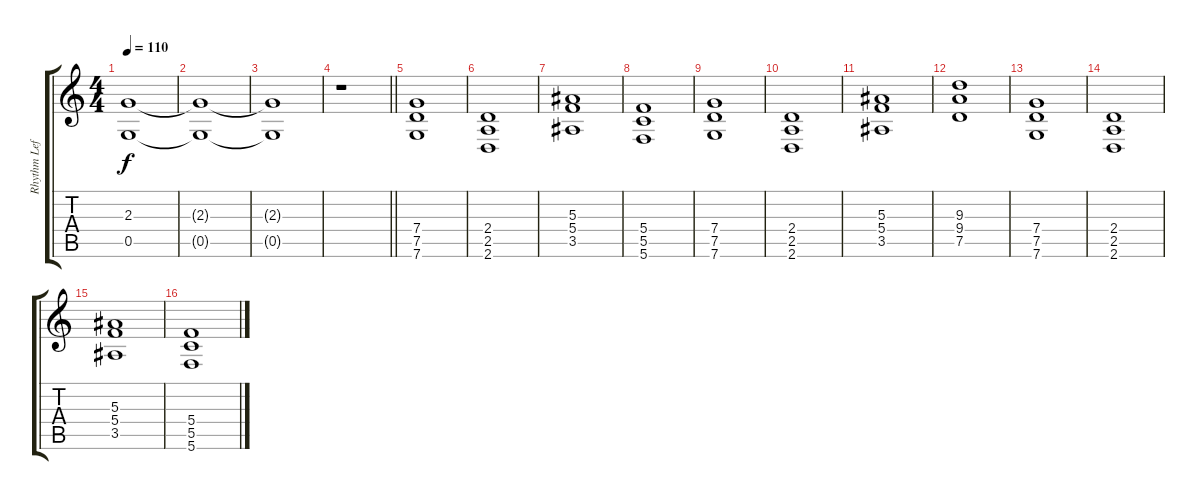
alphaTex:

\track ("Rhythm Left" "Rhythm Lef") {instrument distortionguitar}
\staff {score tabs}
\tuning (D4 A3 F3 C3 G2 C2) {hide}
\ts (4 4)
\tempo 110
\clef g2
\ks c
(2.3 0.5).1{dy f} |
(2.3{t} 0.5{t}).1 |
(2.3{t} 0.5{t}).1 |
\barLineRight lightlight
r.1 |
(7.4 7.5 7.6).1 |
(2.4 2.5 2.6).1 |
(5.3 5.4 3.5).1 |
(5.4 5.5 5.6).1 |
(7.4 7.5 7.6).1 |
(2.4 2.5 2.6).1 |
(5.3 5.4 3.5).1 |
(9.3 9.4 7.5).1 |
(7.4 7.5 7.6).1 |
(2.4 2.5 2.6).1 |
(5.3 5.4 3.5).1 |
(5.4 5.5 5.6).1
